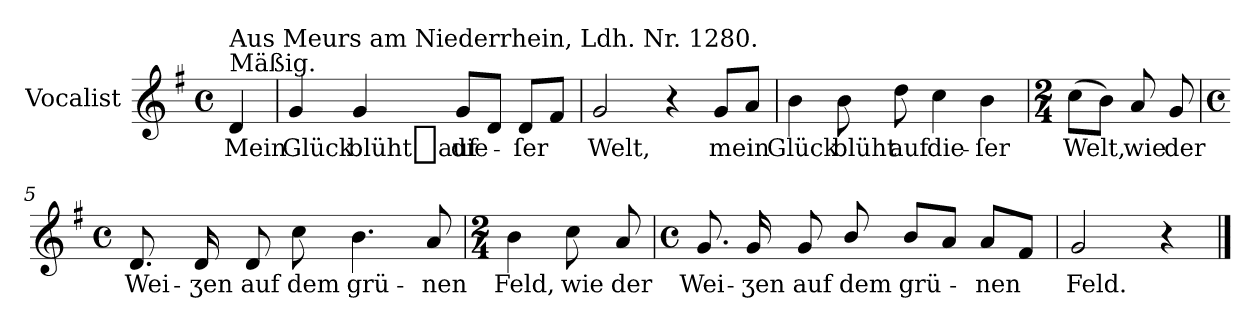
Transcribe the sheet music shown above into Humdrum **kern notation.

**kern	**text
*part1	*part1
*staff1	*staff1
*I"Vocalist	*
*k[f#]	*
*G:	*
*M4/4	*
*met(c)	*
=	=
!LO:TX:a:t=Mäßig.	!
!LO:TX:a:t=Aus Meurs am Niederrhein, Ldh. Nr. 1280.	!
4d	Mein
=1	=1
4g	Glück
4g	blüht_auf
8gL	die-
8dJ	.
8dL	-ſer
8f#J	.
=2	=2
2g	Welt,
4r	.
8gL	mein
8aJ	.
=3	=3
4b	Glück
8b	blüht
8dd	auf
4cc	die-
4b	-ſer
=4	=4
*M2/4	*
(8ccL	Welt,
8bJ)	.
8a	wie
8g	der
=5	=5
*M4/4	*
*met(c)	*
8.d	Wei-
16d	-ʒen
8d	auf
8cc	dem
4.b	grü-
8a	-nen
=6	=6
*M2/4	*
4b	Feld,
8cc	wie
8a	der
=7	=7
*M4/4	*
*met(c)	*
8.g	Wei-
16g	-ʒen
8g	auf
8b/	dem
8bL	grü-
8aJ	.
8aL	-nen
8f#J	.
=8	=8
2g	Feld.
4r	.
==	==
*-	*-
